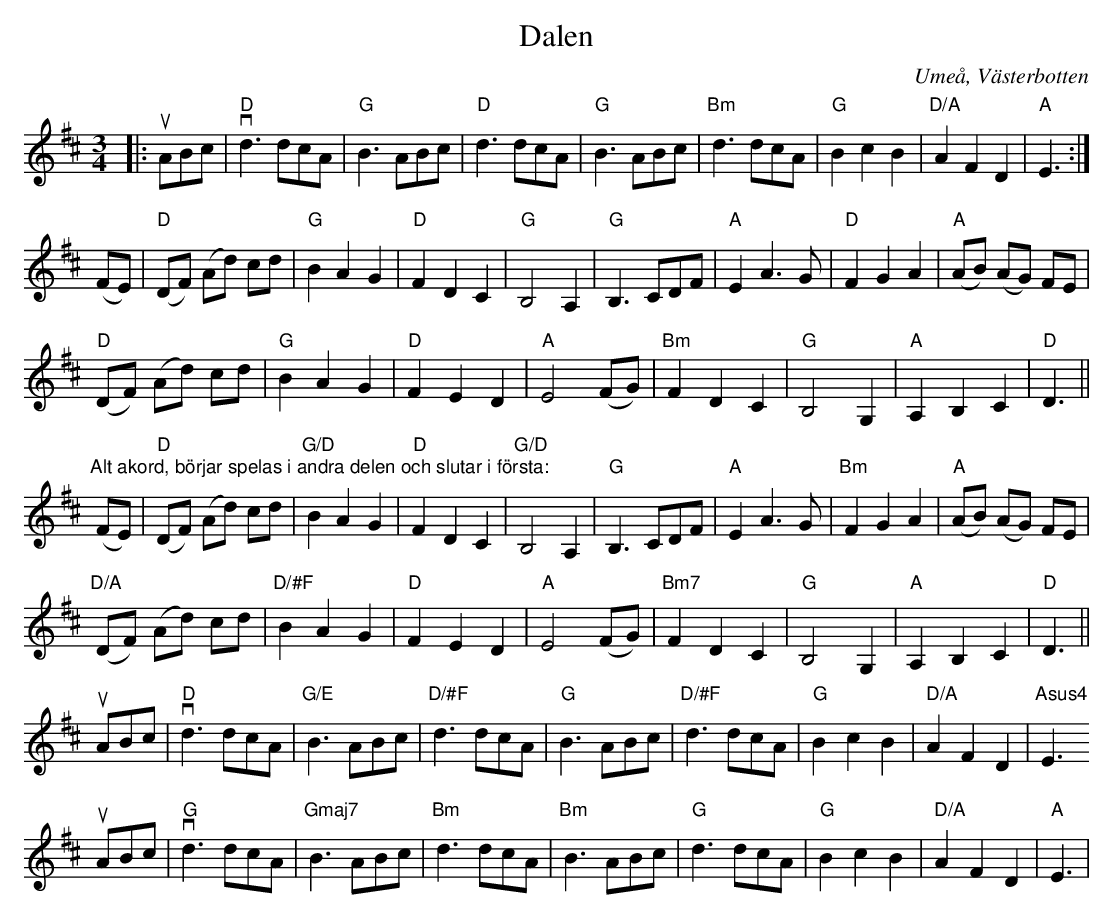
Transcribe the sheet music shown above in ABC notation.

X:1
T:Dalen
O:Umeå, Västerbotten
M:3/4
L:1/8
K:D
|: uABc | "D"vd3 dcA | "G"B3 ABc | "D" d3 dcA | "G"B3 ABc | "Bm"d3 dcA | "G"B2 c2 B2 | "D/A"A2 F2 D2 | "A"E3 :|
 (FE) | "D"(DF) (Ad) cd | "G"B2 A2 G2 | "D"F2 D2 C2 | "G"B,4 A,2 | "G"B,3 CDF | "A"E2 A3 G | "D"F2 G2 A2 | "A"(AB) (AG) FE |
 "D"(DF) (Ad) cd | "G"B2 A2 G2 | "D"F2 E2 D2 | "A"E4 (FG) | "Bm"F2 D2 C2 | "G"B,4 G,2 | "A"A,2 B,2 C2 | "D"D3 ||
" "
"Alt akord, börjar spelas i andra delen och slutar i första:"
 (FE) | "D"(DF) (Ad) cd | "G/D"B2 A2 G2 | "D"F2 D2 C2 | "G/D"B,4 A,2 | "G"B,3 CDF | "A"E2 A3 G | "Bm"F2 G2 A2 | "A"(AB) (AG) FE |
 "D/A"(DF) (Ad) cd | "D/#F"B2 A2 G2 | "D"F2 E2 D2 | "A"E4 (FG) | "Bm7"F2 D2 C2 | "G"B,4 G,2 | "A"A,2 B,2 C2 | "D"D3 ||
 uABc | "D"vd3 dcA | "G/E"B3 ABc | "D/#F" d3 dcA | "G"B3 ABc | "D/#F"d3 dcA | "G"B2 c2 B2 | " D/A"A2 F2 D2 | "Asus4"E3
uABc | "G"vd3 dcA | "Gmaj7"B3 ABc | "Bm" d3 dcA | "Bm"B3 ABc | "G"d3 dcA | "G"B2 c2 B2 | " D/A"A2 F2 D2 | "A"E3 |
